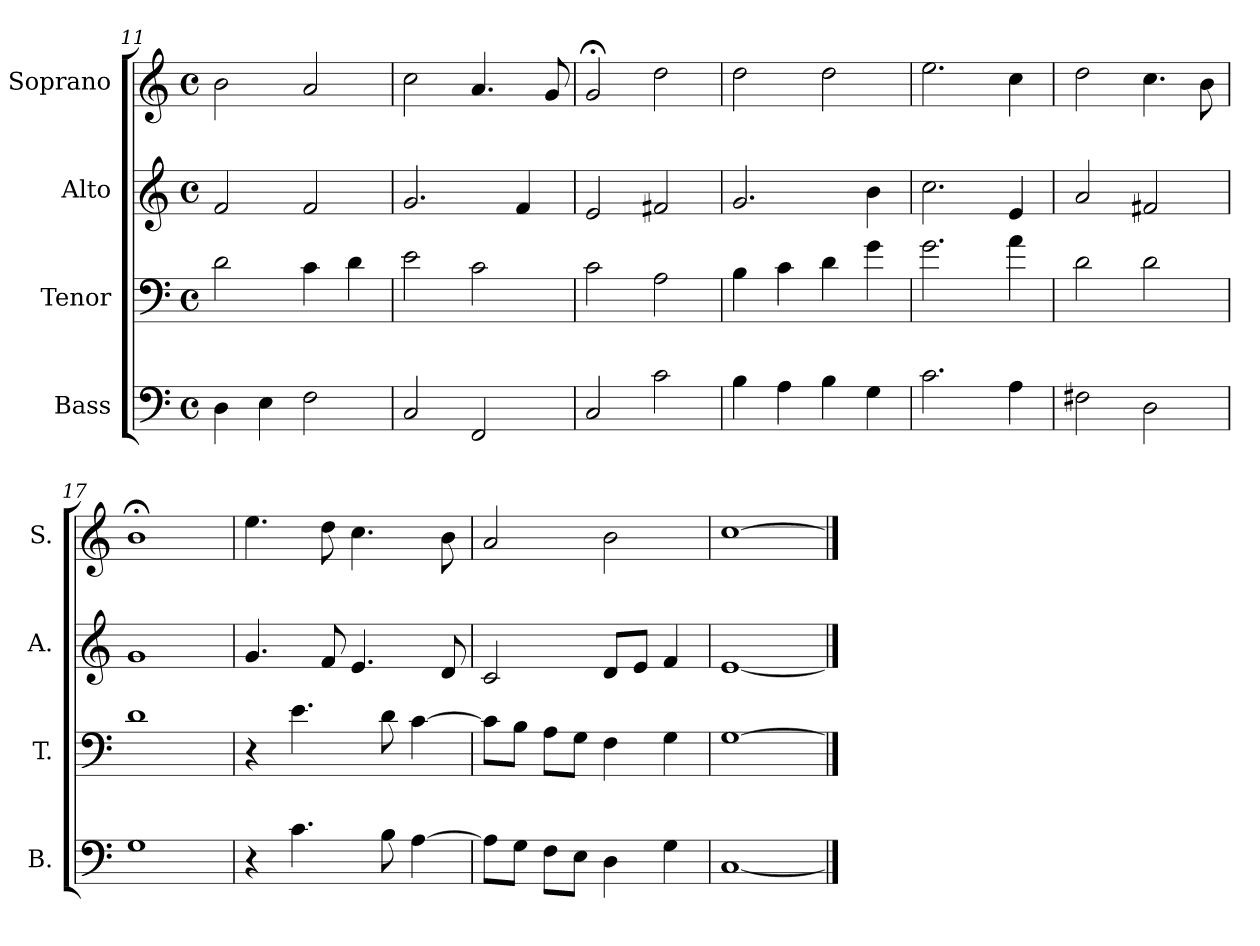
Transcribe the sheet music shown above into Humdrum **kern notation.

**kern	**kern	**kern	**kern
*part4	*part3	*part2	*part1
*staff4	*staff3	*staff2	*staff1
*I"Bass	*I"Tenor	*I"Alto	*I"Soprano
*I'B.	*I'T.	*I'A.	*I'S.
*clefF4	*clefF4	*clefG2	*clefG2
*k[]	*k[]	*k[]	*k[]
*C:	*C:	*C:	*C:
*M4/4	*M4/4	*M4/4	*M4/4
*met(c)	*met(c)	*met(c)	*met(c)
=11	=11	=11	=11
4D\	2d\	2f/	2b\
4E\	.	.	.
2F\	4c\	2f/	2a/
.	4d\	.	.
=12	=12	=12	=12
2C/	2e\	2.g/	2cc\
2FF/	2c\	.	4.a/
.	.	4f/	.
.	.	.	8g/
=13	=13	=13	=13
2C/	2c\	2e/	2g;</
2c\	2A\	2f#X/	2dd\
!!LO:LB:g=z
=14	=14	=14	=14
4B\	4B\	2.g/	2dd\
4A\	4c\	.	.
4B\	4d\	.	2dd\
4G\	4g\	4b\	.
=15	=15	=15	=15
2.c\	2.g\	2.cc\	2.ee\
4A\	4a\	4e/	4cc\
=16	=16	=16	=16
2F#X\	2d\	2a/	2dd\
2D\	2d\	2f#X/	4.cc\
.	.	.	8b\
=17	=17	=17	=17
1G	1d	1g	1b;<
=18	=18	=18	=18
4r	4r	4.g/	4.ee\
4.c\	4.e\	.	.
.	.	8f/	8dd\
.	.	4.e/	4.cc\
8B\	8d\	.	.
[4A\	[4c\	.	.
.	.	8d/	8b\
=19	=19	=19	=19
8A\L]	8c\L]	2c/	2a/
8G\J	8B\J	.	.
8F\L	8A\L	.	.
8E\J	8G\J	.	.
4D\	4F\	8d/L	2b\
.	.	8e/J	.
4G\	4G\	4f/	.
=20	=20	=20	=20
[1C	[1G	[1e	[1cc
==	==	==	==
*-	*-	*-	*-
